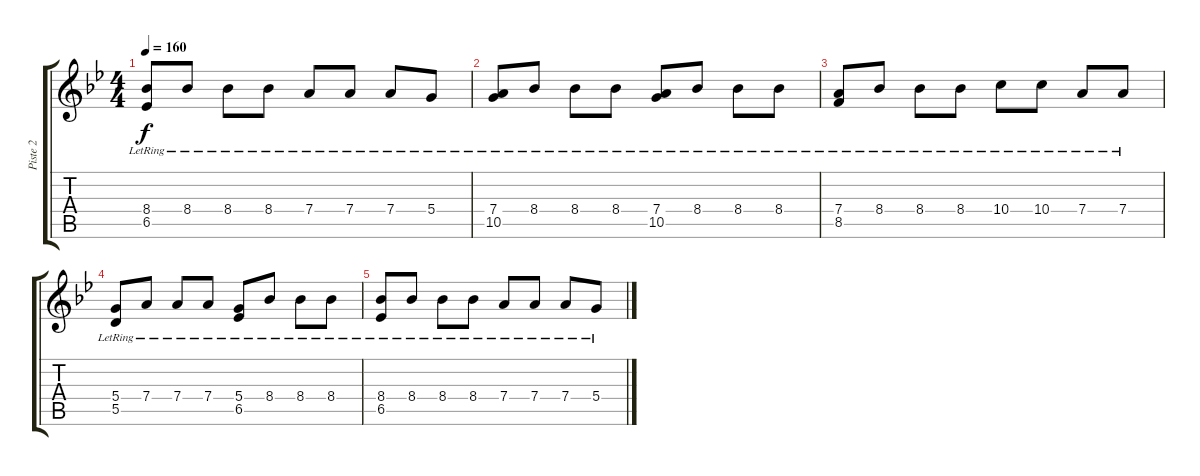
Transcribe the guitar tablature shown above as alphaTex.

\track ("Piste 2" "Piste 2") {instrument distortionguitar}
\staff {score tabs}
\tuning (E4 B3 G3 D3 A2 D2) {hide}
\ts (4 4)
\tempo 160
\clef g2
\ks bb
(8.4{lr} 6.5{lr}).8{dy f} 8.4{lr}.8 8.4{lr}.8 8.4{lr}.8 7.4{lr}.8 7.4{lr}.8 7.4{lr}.8 5.4{lr}.8 |
(7.4{lr} 10.5{lr}).8{instrument electricguitarclean} 8.4{lr}.8 8.4{lr}.8 8.4{lr}.8 (7.4{lr} 10.5{lr}).8 8.4{lr}.8 8.4{lr}.8 8.4{lr}.8 |
(7.4{lr} 8.5{lr}).8 8.4{lr}.8 8.4{lr}.8 8.4{lr}.8 10.4{lr}.8 10.4{lr}.8 7.4{lr}.8 7.4{lr}.8 |
(5.4{lr} 5.5{lr}).8 7.4{lr}.8 7.4{lr}.8 7.4{lr}.8 (5.4{lr} 6.5{lr}).8 8.4{lr}.8 8.4{lr}.8 8.4{lr}.8 |
(8.4{lr} 6.5{lr}).8 8.4{lr}.8 8.4{lr}.8 8.4{lr}.8 7.4{lr}.8 7.4{lr}.8 7.4{lr}.8 5.4{lr}.8
